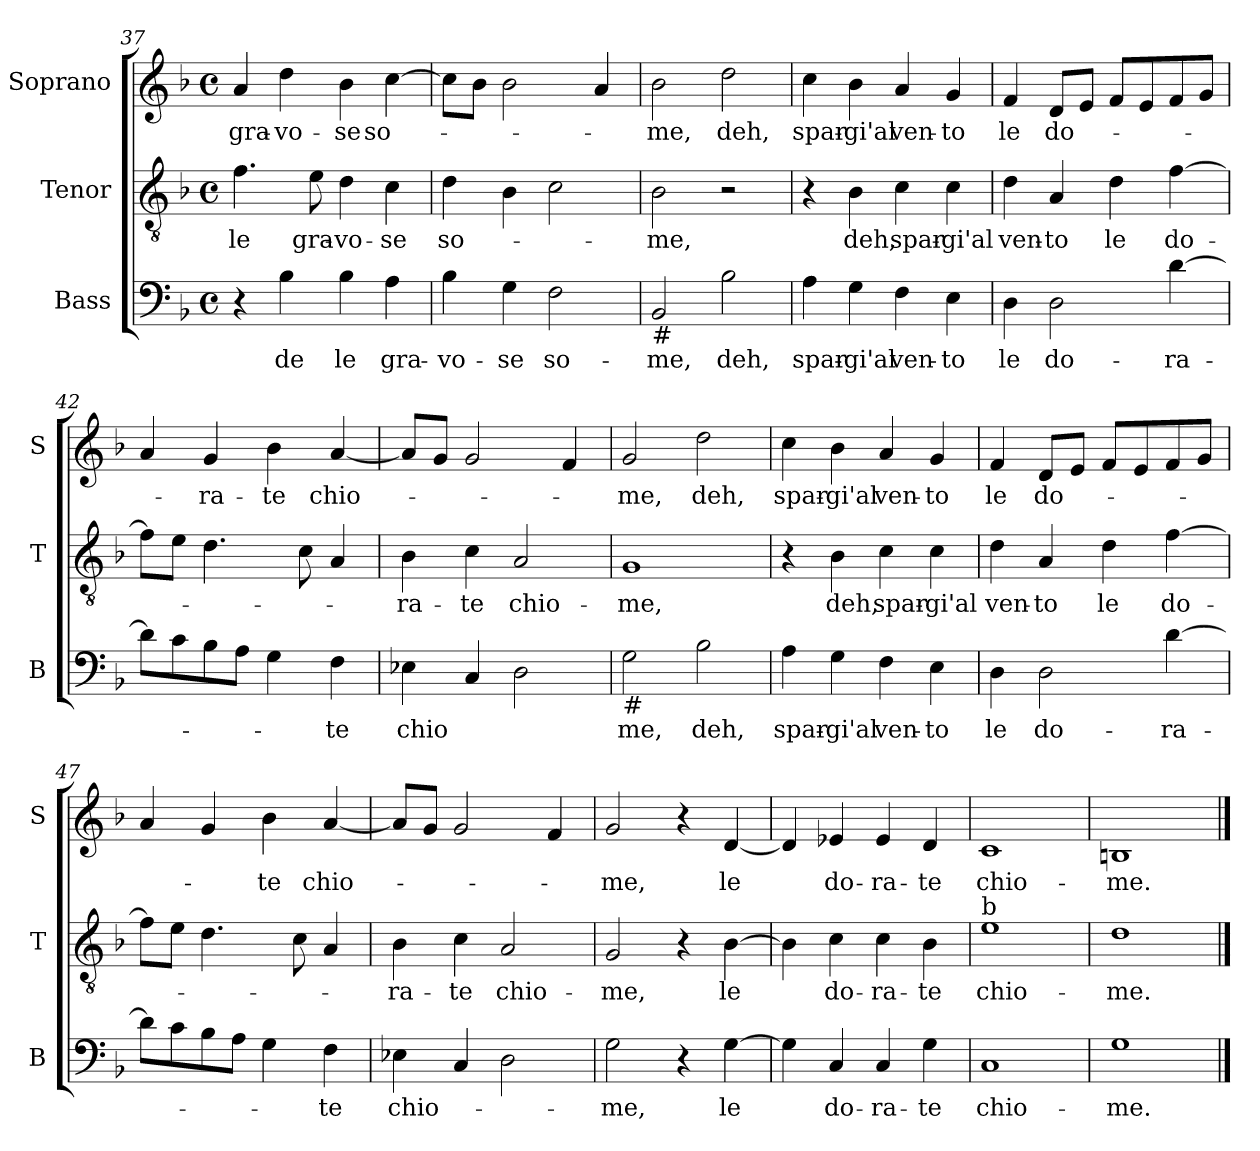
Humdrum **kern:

**kern	**text	**kern	**text	**kern	**text
*part3	*part3	*part2	*part2	*part1	*part1
*staff3	*staff3	*staff2	*staff2	*staff1	*staff1
*I"Bass	*	*I"Tenor	*	*I"Soprano	*
*I'B	*	*I'T	*	*I'S	*
!!LO:PB:g=z
*clefF4	*	*clefGv2	*	*clefG2	*
*k[b-]	*	*k[b-]	*	*k[b-]	*
*F:	*	*F:	*	*F:	*
*M4/4	*	*M4/4	*	*M4/4	*
*met(c)	*	*met(c)	*	*met(c)	*
=37	=37	=37	=37	=37	=37
!	!	!	!LO:LY:b	!	!LO:LY:b
4r	.	4.f\	le	4a/	gra-
!	!LO:LY:b	!	!	!	!LO:LY:b
4B-\	de	.	.	4dd\	-vo-
!	!	!	!LO:LY:b	!	!
.	.	8e\	gra-	.	.
!	!LO:LY:b	!	!LO:LY:b	!	!LO:LY:b
4B-\	le	4d\	-vo-	4b-\	-se
!	!LO:LY:b	!	!LO:LY:b	!	!LO:LY:b
4A\	gra-	4c\	-se	[4cc\	so-
=38	=38	=38	=38	=38	=38
!	!LO:LY:b	!	!LO:LY:b	!	!
4B-\	-vo-	4d\	so-	8cc\L]	.
.	.	.	.	8b-\J	.
!	!LO:LY:b	!	!	!	!
4G\	-se	4B-\	.	2b-\	.
!	!LO:LY:b	!	!	!	!
2F\	so-	2c\	.	.	.
.	.	.	.	4a/	.
=39	=39	=39	=39	=39	=39
!LO:TX:b:t=#	!	!	!	!	!
!	!LO:LY:b	!	!LO:LY:b	!	!LO:LY:b
2BB-/	-me,	2B-\	-me,	2b-\	-me,
!	!LO:LY:b	!	!	!	!LO:LY:b
2B-\	deh,	2r	.	2dd\	deh,
=40	=40	=40	=40	=40	=40
!	!LO:LY:b	!	!	!	!LO:LY:b
4A\	spar-	4r	.	4cc\	spar-
!	!LO:LY:b	!	!LO:LY:b	!	!LO:LY:b
4G\	-gi'al	4B-\	deh,	4b-\	-gi'al
!	!LO:LY:b	!	!LO:LY:b	!	!LO:LY:b
4F\	ven-	4c\	spar-	4a/	ven-
!	!LO:LY:b	!	!LO:LY:b	!	!LO:LY:b
4E\	-to	4c\	-gi'al	4g/	-to
=41	=41	=41	=41	=41	=41
!	!LO:LY:b	!	!LO:LY:b	!	!LO:LY:b
4D\	le	4d\	ven-	4f/	le
!	!LO:LY:b	!	!LO:LY:b	!	!LO:LY:b
2D\	do-	4A/	-to	8d/L	do-
.	.	.	.	8e/J	.
!	!	!	!LO:LY:b	!	!
.	.	4d\	le	8f/L	.
.	.	.	.	8e/	.
!	!LO:LY:b	!	!LO:LY:b	!	!
[4d\	-ra-	[4f\	do-	8f/	.
.	.	.	.	8g/J	.
!!LO:LB:g=z
=42	=42	=42	=42	=42	=42
8d\L]	.	8f\L]	.	4a/	.
8c\	.	8e\J	.	.	.
!	!	!	!	!	!LO:LY:b
8B-\	.	4.d\	.	4g/	-ra-
8A\J	.	.	.	.	.
!	!	!	!	!	!LO:LY:b
4G\	.	.	.	4b-\	-te
.	.	8c\	.	.	.
!	!LO:LY:b	!	!	!	!LO:LY:b
4F\	-te	4A/	.	[4a/	chio-
=43	=43	=43	=43	=43	=43
!	!LO:LY:b	!	!LO:LY:b	!	!
4E-X\	chio	4B-\	-ra-	8a/L]	.
.	.	.	.	8g/J	.
!	!	!	!LO:LY:b	!	!
4C/	.	4c\	-te	2g/	.
!	!	!	!LO:LY:b	!	!
2D\	.	2A/	chio-	.	.
.	.	.	.	4f/	.
=44	=44	=44	=44	=44	=44
!LO:TX:b:t=#	!	!	!	!	!
!	!LO:LY:b	!	!LO:LY:b	!	!LO:LY:b
2G\	me,	1G	-me,	2g/	-me,
!	!LO:LY:b	!	!	!	!LO:LY:b
2B-\	deh,	.	.	2dd\	deh,
=45	=45	=45	=45	=45	=45
!	!LO:LY:b	!	!	!	!LO:LY:b
4A\	spar-	4r	.	4cc\	spar-
!	!LO:LY:b	!	!LO:LY:b	!	!LO:LY:b
4G\	-gi'al	4B-\	deh,	4b-\	-gi'al
!	!LO:LY:b	!	!LO:LY:b	!	!LO:LY:b
4F\	ven-	4c\	spar-	4a/	ven-
!	!LO:LY:b	!	!LO:LY:b	!	!LO:LY:b
4E\	-to	4c\	-gi'al	4g/	-to
=46	=46	=46	=46	=46	=46
!	!LO:LY:b	!	!LO:LY:b	!	!LO:LY:b
4D\	le	4d\	ven-	4f/	le
!	!LO:LY:b	!	!LO:LY:b	!	!LO:LY:b
2D\	do-	4A/	-to	8d/L	do-
.	.	.	.	8e/J	.
!	!	!	!LO:LY:b	!	!
.	.	4d\	le	8f/L	.
.	.	.	.	8e/	.
!	!LO:LY:b	!	!LO:LY:b	!	!
[4d\	-ra-	[4f\	do-	8f/	.
.	.	.	.	8g/J	.
!!LO:LB:g=z
=47	=47	=47	=47	=47	=47
8d\L]	.	8f\L]	.	4a/	.
8c\	.	8e\J	.	.	.
8B-\	.	4.d\	.	4g/	.
8A\J	.	.	.	.	.
!	!	!	!	!	!LO:LY:b
4G\	.	.	.	4b-\	-te
.	.	8c\	.	.	.
!	!LO:LY:b	!	!	!	!LO:LY:b
4F\	-te	4A/	.	[4a/	chio-
=48	=48	=48	=48	=48	=48
!	!LO:LY:b	!	!LO:LY:b	!	!
4E-X\	chio-	4B-\	-ra-	8a/L]	.
.	.	.	.	8g/J	.
!	!	!	!LO:LY:b	!	!
4C/	.	4c\	-te	2g/	.
!	!	!	!LO:LY:b	!	!
2D\	.	2A/	chio-	.	.
.	.	.	.	4f/	.
=49	=49	=49	=49	=49	=49
!	!LO:LY:b	!	!LO:LY:b	!	!LO:LY:b
2G\	-me,	2G/	-me,	2g/	-me,
4r	.	4r	.	4r	.
!	!LO:LY:b	!	!LO:LY:b	!	!LO:LY:b
[4G\	le	[4B-\	le	[4d/	le
=50	=50	=50	=50	=50	=50
4G\]	.	4B-\]	.	4d/]	.
!	!LO:LY:b	!	!LO:LY:b	!	!LO:LY:b
4C/	do-	4c\	do-	4e-X/	do-
!	!LO:LY:b	!	!LO:LY:b	!	!LO:LY:b
4C/	-ra-	4c\	-ra-	4e-/	-ra-
!	!LO:LY:b	!	!LO:LY:b	!	!LO:LY:b
4G\	-te	4B-\	-te	4d/	-te
=51	=51	=51	=51	=51	=51
!	!	!LO:TX:a:t=b	!	!	!
!	!LO:LY:b	!	!LO:LY:b	!	!LO:LY:b
1C	chio-	1e	chio-	1c	chio-
=52	=52	=52	=52	=52	=52
!	!LO:LY:b	!	!LO:LY:b	!	!LO:LY:b
1G	-me.	1d	-me.	1Bn	-me.
==	==	==	==	==	==
*-	*-	*-	*-	*-	*-
